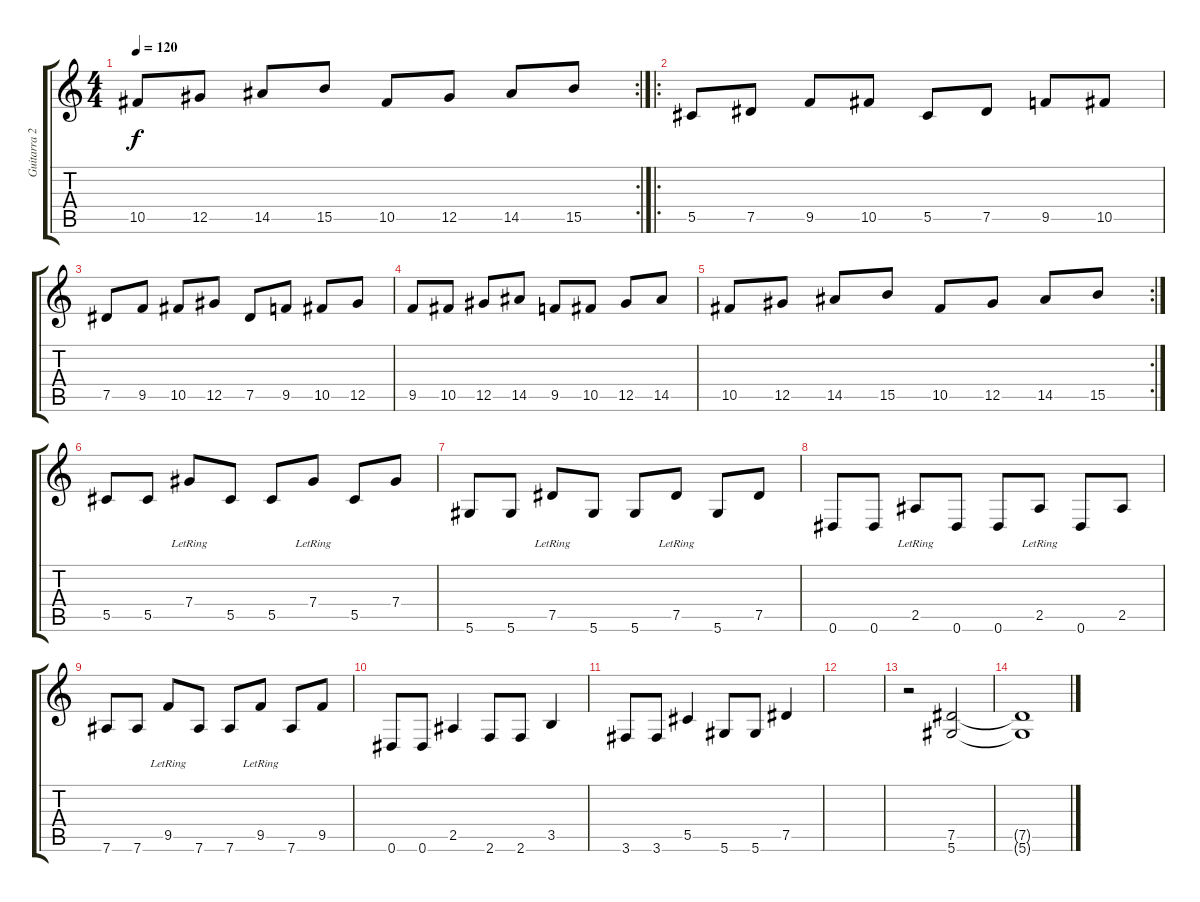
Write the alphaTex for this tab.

\track ("Guitarra 2" "Guitarra 2") {instrument distortionguitar}
\staff {score tabs}
\tuning (Eb4 Bb3 Gb3 Db3 Ab2 Eb2) {hide}
\rc 2
\ts (4 4)
\tempo 120
\clef g2
\ks c
10.5.8{dy f} 12.5.8 14.5.8 15.5.8 10.5.8 12.5.8 14.5.8 15.5.8 |
\ro
5.5.8 7.5.8 9.5.8 10.5.8 5.5.8 7.5.8 9.5.8 10.5.8 |
7.5.8 9.5.8 10.5.8 12.5.8 7.5.8 9.5.8 10.5.8 12.5.8 |
9.5.8 10.5.8 12.5.8 14.5.8 9.5.8 10.5.8 12.5.8 14.5.8 |
\rc 2
10.5.8 12.5.8 14.5.8 15.5.8 10.5.8 12.5.8 14.5.8 15.5.8 |
5.5.8 5.5.8 7.4{lr}.8 5.5.8 5.5.8 7.4{lr}.8 5.5.8 7.4.8 |
5.6.8 5.6.8 7.5{lr}.8 5.6.8 5.6.8 7.5{lr}.8 5.6.8 7.5.8 |
0.6.8 0.6.8 2.5{lr}.8 0.6.8 0.6.8 2.5{lr}.8 0.6.8 2.5.8 |
7.6.8 7.6.8 9.5{lr}.8 7.6.8 7.6.8 9.5{lr}.8 7.6.8 9.5.8 |
0.6.8 0.6.8 2.5.4 2.6.8 2.6.8 3.5.4 |
3.6.8 3.6.8 5.5.4 5.6.8 5.6.8 7.5.4 |
|
r.2 (7.5 5.6).2 |
(7.5{t} 5.6{t}).1
